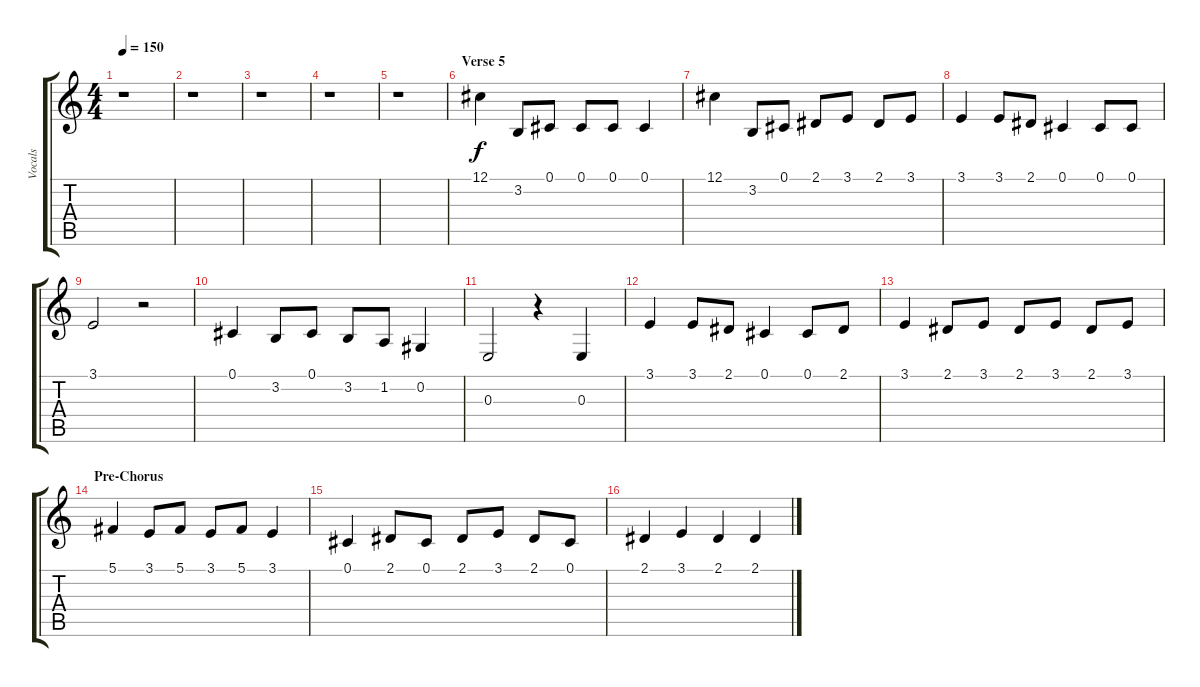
\track ("Vocals" "Vocals") {instrument lead1square}
\staff {score tabs}
\tuning (Db4 Ab3 E3 B2 Gb2 Db2) {hide}
\ts (4 4)
\tempo 150
\clef g2
\ks c
r.1{dy f} |
r.1 |
r.1 |
r.1 |
r.1 |
\section ("" "Verse 5")
12.1.4 3.2.8 0.1.8 0.1.8 0.1.8 0.1.4 |
12.1.4 3.2.8 0.1.8 2.1.8 3.1.8 2.1.8 3.1.8 |
3.1.4 3.1.8 2.1.8 0.1.4 0.1.8 0.1.8 |
3.1.2 r.2 |
0.1.4 3.2.8 0.1.8 3.2.8 1.2.8 0.2.4 |
0.3.2 r.4 0.3.4 |
3.1.4 3.1.8 2.1.8 0.1.4 0.1.8 2.1.8 |
3.1.4 2.1.8 3.1.8 2.1.8 3.1.8 2.1.8 3.1.8 |
\section ("" "Pre-Chorus")
5.1.4 3.1.8 5.1.8 3.1.8 5.1.8 3.1.4 |
0.1.4 2.1.8 0.1.8 2.1.8 3.1.8 2.1.8 0.1.8 |
2.1.4 3.1.4 2.1.4 2.1.4
